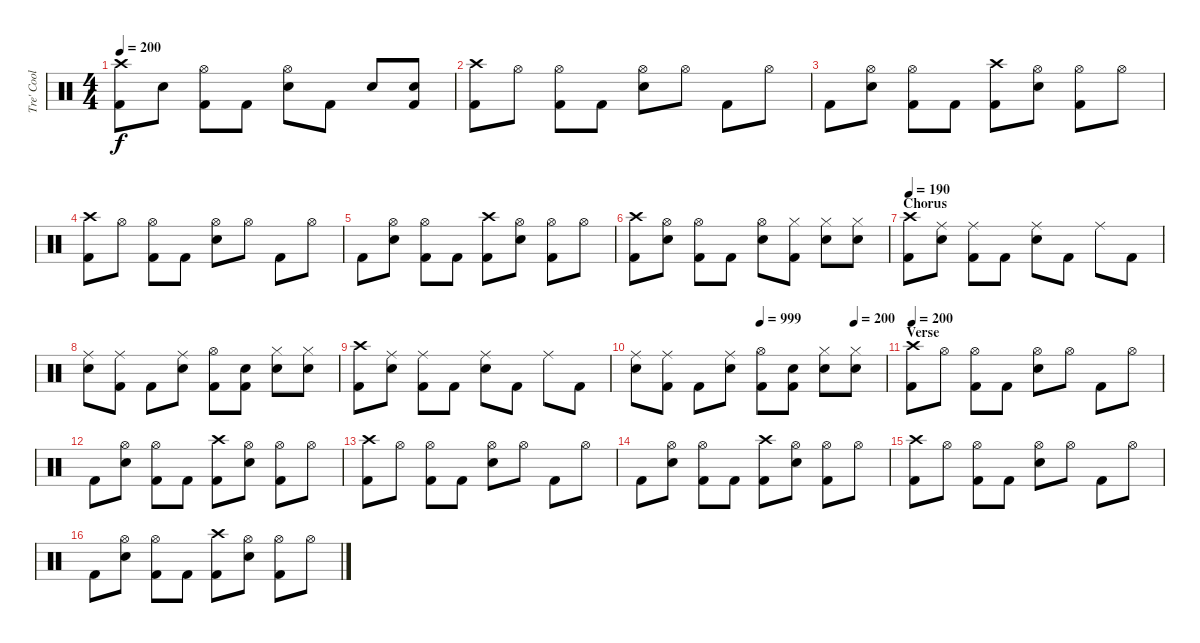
\track ("Tre' Cool (Drums)" "Tre' Cool ") {instrument percussion}
\staff {score}
\articulation defaults
\ts (4 4)
\tempo 200
\clef neutral
\ks c
("Crash high (hit)" "Kick (hit) 2").8{dy f} "Snare (hit) 2".8 ("Hi-Hat (open)" "Kick (hit) 2").8 "Kick (hit) 2".8 ("Hi-Hat (open)" "Snare (hit) 2").8 "Kick (hit) 2".8 "Snare (hit) 2".8 ("Snare (hit) 2" "Kick (hit) 2").8 |
("Crash high (hit)" "Kick (hit) 2").8 "Hi-Hat (open)".8 ("Hi-Hat (open)" "Kick (hit) 2").8 "Kick (hit) 2".8 ("Hi-Hat (open)" "Snare (hit) 2").8 "Hi-Hat (open)".8 "Kick (hit) 2".8 "Hi-Hat (open)".8 |
"Kick (hit) 2".8 ("Hi-Hat (open)" "Snare (hit) 2").8 ("Hi-Hat (open)" "Kick (hit) 2").8 "Kick (hit) 2".8 ("Crash high (hit)" "Kick (hit) 2").8 ("Hi-Hat (open)" "Snare (hit) 2").8 ("Hi-Hat (open)" "Kick (hit) 2").8 "Hi-Hat (open)".8 |
("Crash high (hit)" "Kick (hit) 2").8 "Hi-Hat (open)".8 ("Hi-Hat (open)" "Kick (hit) 2").8 "Kick (hit) 2".8 ("Hi-Hat (open)" "Snare (hit) 2").8 "Hi-Hat (open)".8 "Kick (hit) 2".8 "Hi-Hat (open)".8 |
"Kick (hit) 2".8 ("Hi-Hat (open)" "Snare (hit) 2").8 ("Hi-Hat (open)" "Kick (hit) 2").8 "Kick (hit) 2".8 ("Crash high (hit)" "Kick (hit) 2").8 ("Hi-Hat (open)" "Snare (hit) 2").8 ("Hi-Hat (open)" "Kick (hit) 2").8 "Hi-Hat (open)".8 |
("Crash high (hit)" "Kick (hit) 2").8 ("Hi-Hat (open)" "Snare (hit) 2").8 ("Hi-Hat (open)" "Kick (hit) 2").8 "Kick (hit) 2".8 ("Hi-Hat (open)" "Snare (hit) 2").8 ("Kick (hit) 2" "Hi-Hat (closed)").8 ("Snare (hit) 2" "Hi-Hat (closed)").8 ("Snare (hit) 2" "Hi-Hat (closed)").8 |
\section ("" "Chorus")
\tempo 190
("Crash high (hit)" "Kick (hit) 2").8 ("Ride (middle)" "Snare (hit) 2").8 ("Ride (middle)" "Kick (hit) 2").8 "Kick (hit) 2".8 ("Ride (middle)" "Snare (hit) 2").8 "Kick (hit) 2".8 "Ride (middle)".8 "Kick (hit) 2".8 |
("Ride (middle)" "Snare (hit) 2").8 ("Ride (middle)" "Kick (hit) 2").8 "Kick (hit) 2".8 ("Ride (middle)" "Snare (hit) 2").8 ("Hi-Hat (open)" "Kick (hit) 2").8 ("Kick (hit) 2" "Snare (hit) 2").8 ("Snare (hit) 2" "Hi-Hat (closed)").8 ("Snare (hit) 2" "Hi-Hat (closed)").8 |
("Crash high (hit)" "Kick (hit) 2").8 ("Ride (middle)" "Snare (hit) 2").8 ("Ride (middle)" "Kick (hit) 2").8 "Kick (hit) 2".8 ("Ride (middle)" "Snare (hit) 2").8 "Kick (hit) 2".8 "Ride (middle)".8 "Kick (hit) 2".8 |
\tempo (200 0.875)
\tempo (999 0.5)
("Ride (middle)" "Snare (hit) 2").8 ("Ride (middle)" "Kick (hit) 2").8 "Kick (hit) 2".8 ("Ride (middle)" "Snare (hit) 2").8 ("Hi-Hat (open)" "Kick (hit) 2").8 ("Kick (hit) 2" "Snare (hit) 2").8 ("Snare (hit) 2" "Hi-Hat (closed)").8 ("Snare (hit) 2" "Hi-Hat (closed)").8 |
\section ("" "Verse")
\tempo 200
("Crash high (hit)" "Kick (hit) 2").8 "Hi-Hat (open)".8 ("Hi-Hat (open)" "Kick (hit) 2").8 "Kick (hit) 2".8 ("Hi-Hat (open)" "Snare (hit) 2").8 "Hi-Hat (open)".8 "Kick (hit) 2".8 "Hi-Hat (open)".8 |
"Kick (hit) 2".8 ("Hi-Hat (open)" "Snare (hit) 2").8 ("Hi-Hat (open)" "Kick (hit) 2").8 "Kick (hit) 2".8 ("Crash high (hit)" "Kick (hit) 2").8 ("Hi-Hat (open)" "Snare (hit) 2").8 ("Hi-Hat (open)" "Kick (hit) 2").8 "Hi-Hat (open)".8 |
("Crash high (hit)" "Kick (hit) 2").8 "Hi-Hat (open)".8 ("Hi-Hat (open)" "Kick (hit) 2").8 "Kick (hit) 2".8 ("Hi-Hat (open)" "Snare (hit) 2").8 "Hi-Hat (open)".8 "Kick (hit) 2".8 "Hi-Hat (open)".8 |
"Kick (hit) 2".8 ("Hi-Hat (open)" "Snare (hit) 2").8 ("Hi-Hat (open)" "Kick (hit) 2").8 "Kick (hit) 2".8 ("Crash high (hit)" "Kick (hit) 2").8 ("Hi-Hat (open)" "Snare (hit) 2").8 ("Hi-Hat (open)" "Kick (hit) 2").8 "Hi-Hat (open)".8 |
("Crash high (hit)" "Kick (hit) 2").8 "Hi-Hat (open)".8 ("Hi-Hat (open)" "Kick (hit) 2").8 "Kick (hit) 2".8 ("Hi-Hat (open)" "Snare (hit) 2").8 "Hi-Hat (open)".8 "Kick (hit) 2".8 "Hi-Hat (open)".8 |
"Kick (hit) 2".8 ("Hi-Hat (open)" "Snare (hit) 2").8 ("Hi-Hat (open)" "Kick (hit) 2").8 "Kick (hit) 2".8 ("Crash high (hit)" "Kick (hit) 2").8 ("Hi-Hat (open)" "Snare (hit) 2").8 ("Hi-Hat (open)" "Kick (hit) 2").8 "Hi-Hat (open)".8
